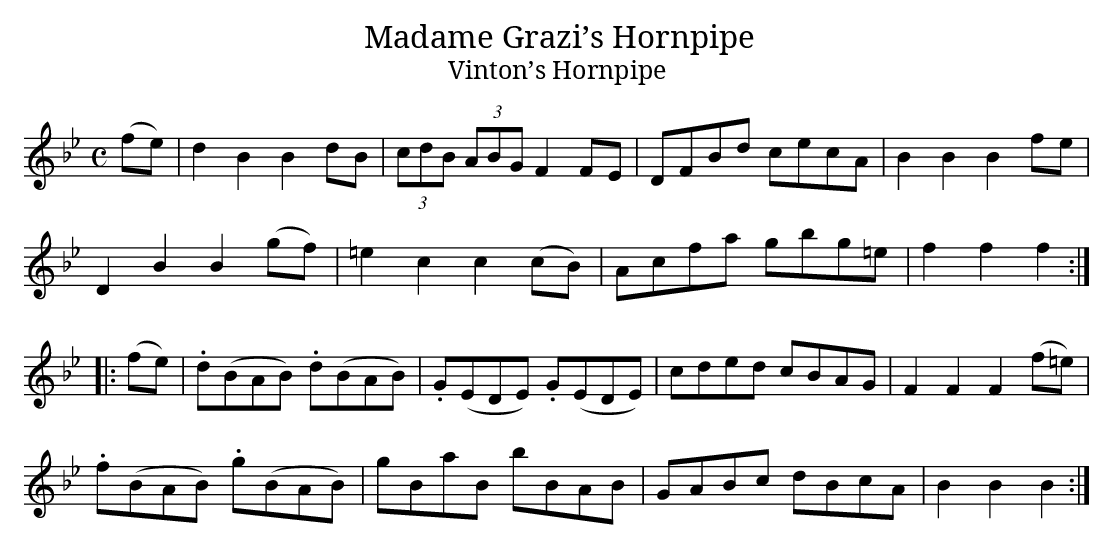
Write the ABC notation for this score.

X:1
T:Madame Grazi’s Hornpipe
T:Vinton’s Hornpipe
M:C
L:1/8
K:Bb
(fe)|d2B2B2dB|(3cdB (3ABG F2 FE|DFBd cecA|B2B2B2 fe|
D2B2B2 (gf)|=e2c2c2 (cB)|Acfa gbg=e|f2f2f2:|
|:(fe)|.d(BAB) .d(BAB)|.G(EDE) .G(EDE)|cded cBAG|F2F2F2 (f=e)|
.f(BAB) .g(BAB)|gBaB bBAB|GABc dBcA|B2B2B2:|]
